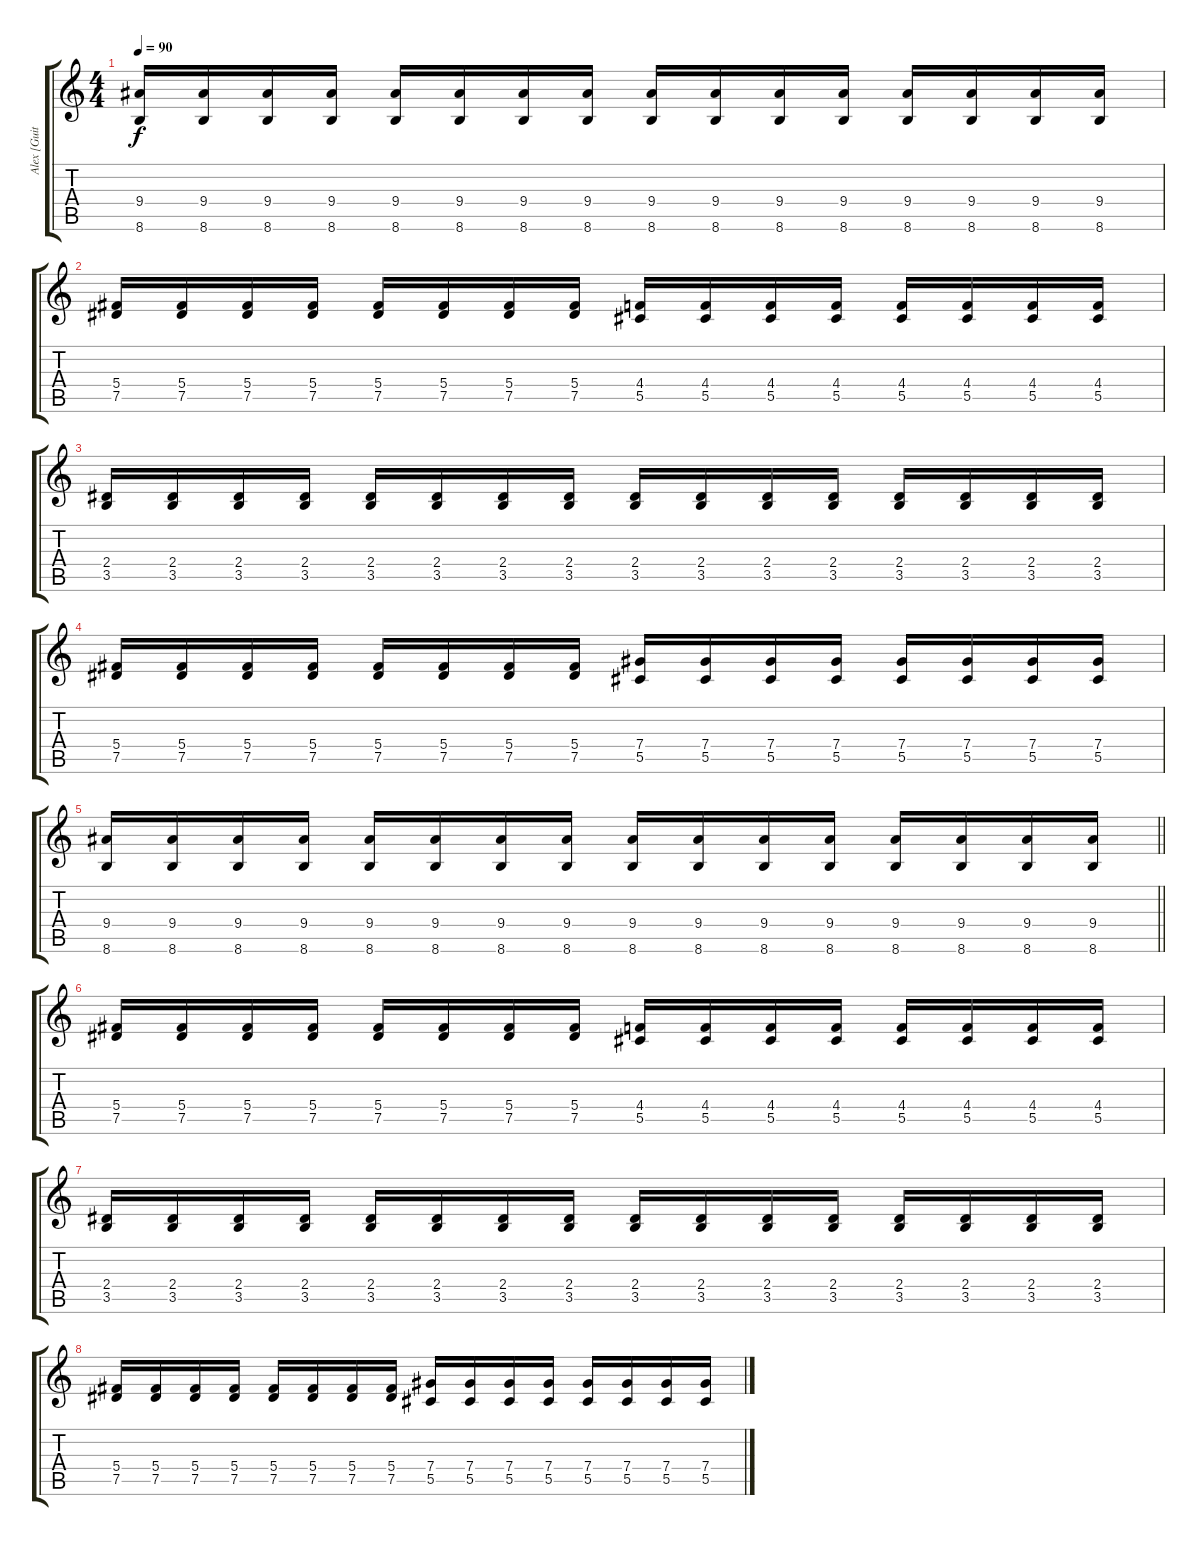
\track ("Alex [Guitar 3]" "Alex [Guit") {instrument acousticguitarsteel}
\staff {score tabs}
\tuning (Eb4 Bb3 Gb3 Db3 Ab2 Eb2) {hide}
\ts (4 4)
\tempo 90
\clef g2
\ks c
(9.4 8.6).16{dy f} (9.4 8.6).16 (9.4 8.6).16 (9.4 8.6).16 (9.4 8.6).16 (9.4 8.6).16 (9.4 8.6).16 (9.4 8.6).16 (9.4 8.6).16 (9.4 8.6).16 (9.4 8.6).16 (9.4 8.6).16 (9.4 8.6).16 (9.4 8.6).16 (9.4 8.6).16 (9.4 8.6).16 |
(5.4 7.5).16 (5.4 7.5).16 (5.4 7.5).16 (5.4 7.5).16 (5.4 7.5).16 (5.4 7.5).16 (5.4 7.5).16 (5.4 7.5).16 (4.4 5.5).16 (4.4 5.5).16 (4.4 5.5).16 (4.4 5.5).16 (4.4 5.5).16 (4.4 5.5).16 (4.4 5.5).16 (4.4 5.5).16 |
(2.4 3.5).16 (2.4 3.5).16 (2.4 3.5).16 (2.4 3.5).16 (2.4 3.5).16 (2.4 3.5).16 (2.4 3.5).16 (2.4 3.5).16 (2.4 3.5).16 (2.4 3.5).16 (2.4 3.5).16 (2.4 3.5).16 (2.4 3.5).16 (2.4 3.5).16 (2.4 3.5).16 (2.4 3.5).16 |
(5.4 7.5).16 (5.4 7.5).16 (5.4 7.5).16 (5.4 7.5).16 (5.4 7.5).16 (5.4 7.5).16 (5.4 7.5).16 (5.4 7.5).16 (7.4 5.5).16 (7.4 5.5).16 (7.4 5.5).16 (7.4 5.5).16 (7.4 5.5).16 (7.4 5.5).16 (7.4 5.5).16 (7.4 5.5).16 |
\barLineRight lightlight
(9.4 8.6).16 (9.4 8.6).16 (9.4 8.6).16 (9.4 8.6).16 (9.4 8.6).16 (9.4 8.6).16 (9.4 8.6).16 (9.4 8.6).16 (9.4 8.6).16 (9.4 8.6).16 (9.4 8.6).16 (9.4 8.6).16 (9.4 8.6).16 (9.4 8.6).16 (9.4 8.6).16 (9.4 8.6).16 |
(5.4 7.5).16 (5.4 7.5).16 (5.4 7.5).16 (5.4 7.5).16 (5.4 7.5).16 (5.4 7.5).16 (5.4 7.5).16 (5.4 7.5).16 (4.4 5.5).16 (4.4 5.5).16 (4.4 5.5).16 (4.4 5.5).16 (4.4 5.5).16 (4.4 5.5).16 (4.4 5.5).16 (4.4 5.5).16 |
(2.4 3.5).16 (2.4 3.5).16 (2.4 3.5).16 (2.4 3.5).16 (2.4 3.5).16 (2.4 3.5).16 (2.4 3.5).16 (2.4 3.5).16 (2.4 3.5).16 (2.4 3.5).16 (2.4 3.5).16 (2.4 3.5).16 (2.4 3.5).16 (2.4 3.5).16 (2.4 3.5).16 (2.4 3.5).16 |
(5.4 7.5).16 (5.4 7.5).16 (5.4 7.5).16 (5.4 7.5).16 (5.4 7.5).16 (5.4 7.5).16 (5.4 7.5).16 (5.4 7.5).16 (7.4 5.5).16 (7.4 5.5).16 (7.4 5.5).16 (7.4 5.5).16 (7.4 5.5).16 (7.4 5.5).16 (7.4 5.5).16 (7.4 5.5).16
